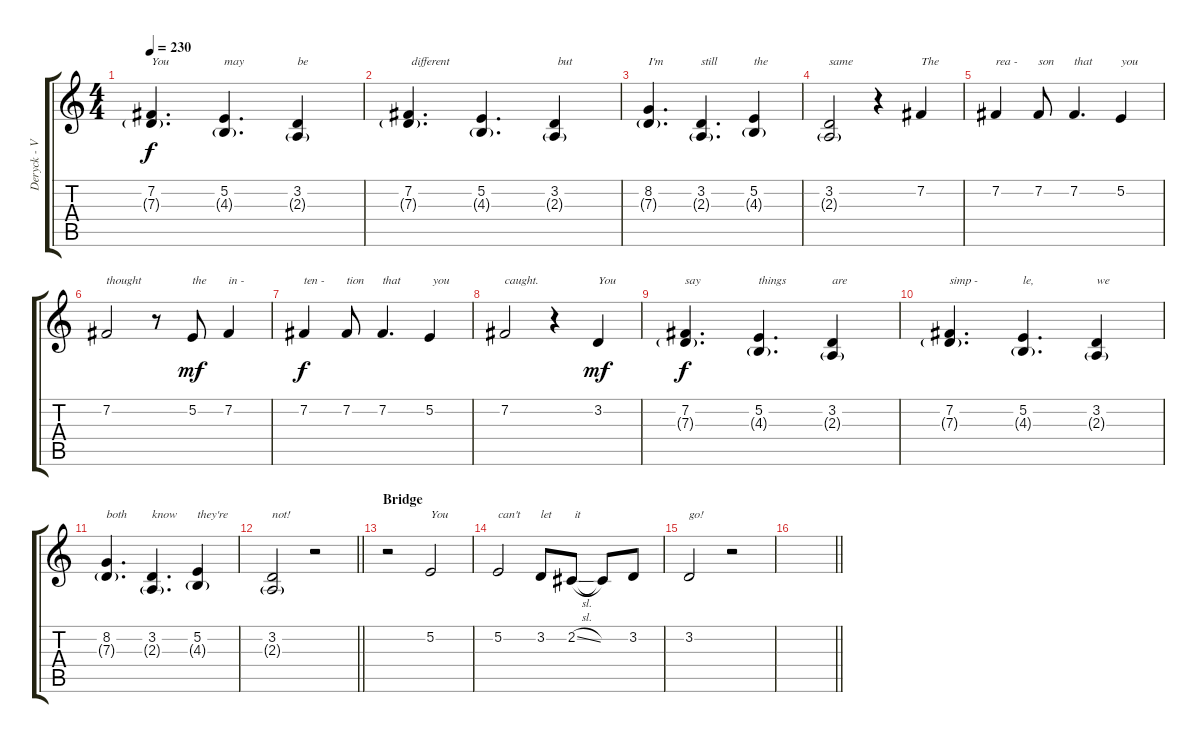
\track ("Deryck - Vocal" "Deryck - V") {instrument altosax}
\staff {score tabs}
\tuning (E4 B3 G3 D3 A2 E2) {hide}
\ts (4 4)
\tempo 230
\clef g2
\ks c
(7.2 7.3{g}).4{d txt "You" dy f} (5.2 4.3{g}).4{d txt "may"} (3.2 2.3{g}).4{txt "be"} |
(7.2 7.3{g}).4{d txt " different"} (5.2 4.3{g}).4{d} (3.2 2.3{g}).4{txt " but"} |
(8.2 7.3{g}).4{d txt "I'm"} (3.2 2.3{g}).4{d txt "still"} (5.2 4.3{g}).4{txt "the"} |
(3.2 2.3{g}).2{txt "same"} r.4 7.2.4{txt "The"} |
7.2.4{txt "rea -"} 7.2.8{txt "son"} 7.2.4{d txt "that"} 5.2.4{txt "you"} |
7.2.2{txt "thought"} r.8 5.2.8{txt "the" dy mf} 7.2.4{txt "in -"} |
7.2.4{txt "ten - " dy f} 7.2.8{txt "tion"} 7.2.4{d txt "that"} 5.2.4{txt " you"} |
7.2.2{txt "caught."} r.4 3.2.4{txt "You" dy mf} |
(7.2 7.3{g}).4{d txt "say" dy f} (5.2 4.3{g}).4{d txt "things"} (3.2 2.3{g}).4{txt "are"} |
(7.2 7.3{g}).4{d txt "simp -"} (5.2 4.3{g}).4{d txt "le,"} (3.2 2.3{g}).4{txt "we"} |
(8.2 7.3{g}).4{d txt "both"} (3.2 2.3{g}).4{d txt "know"} (5.2 4.3{g}).4{txt "they're"} |
\barLineRight lightlight
(3.2 2.3{g}).2{txt "not!"} r.2 |
\section ("" "Bridge")
r.2 5.2.2{txt "You"} |
5.2.2{txt "can't"} 3.2.8{txt "let"} 2.2{sl}.8{txt " it"} 2.2{t}.8 3.2.8 |
3.2.2{txt "go!"} r.2 |
\barLineRight lightlight
